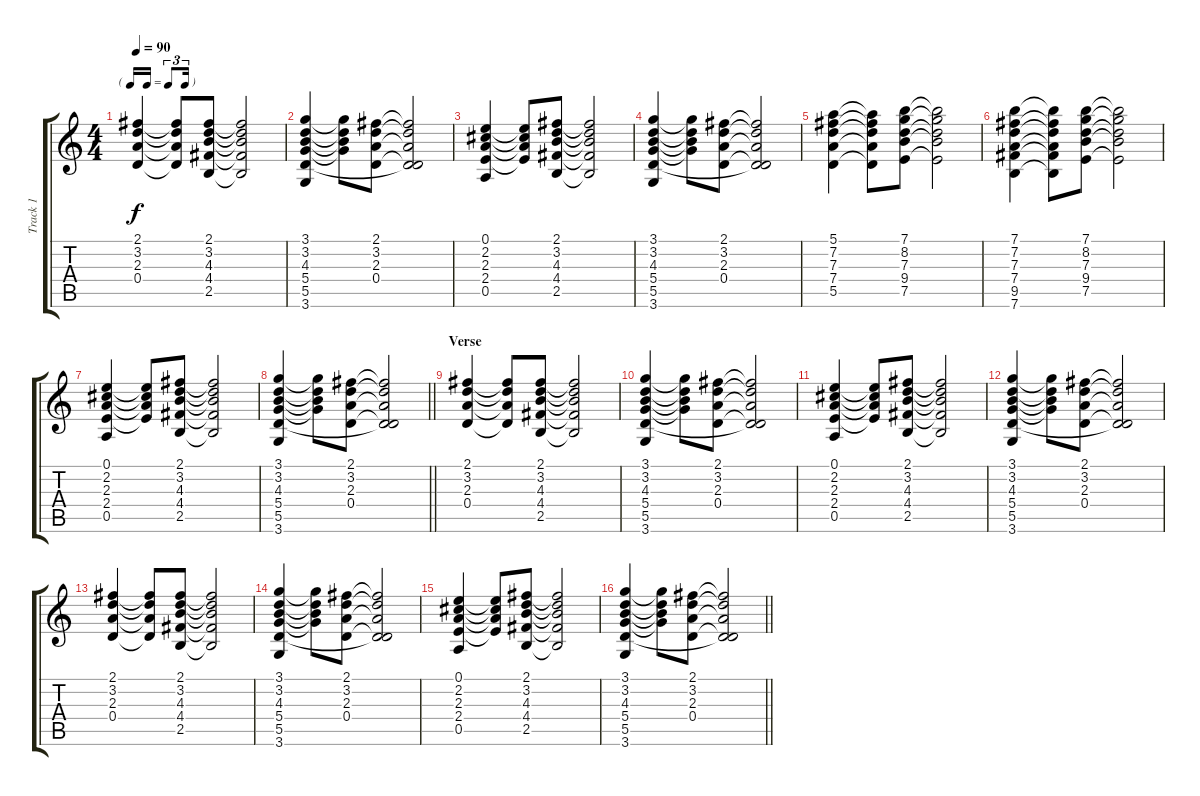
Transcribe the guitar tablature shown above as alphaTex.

\track ("Track 1" "Track 1") {instrument acousticguitarsteel}
\staff {score tabs}
\tuning (E4 B3 G3 D3 A2 E2) {hide}
\ts (4 4)
\tf triplet16th
\tempo 90
\clef g2
\ks c
(2.1 3.2 2.3 0.4).4{dy f} (2.1{t} 3.2{t} 2.3{t} 0.4{t}).8 (2.1 3.2 4.3 4.4 2.5).8 (2.1{t} 3.2{t} 4.3{t} 4.4{t} 2.5{t}).2 |
(3.1 3.2 4.3 5.4 5.5 3.6).4 (3.1{t} 3.2{t} 4.3{t} 5.4{t}).8 (2.1 3.2 2.3 0.4).8 (2.1{t} 3.2{t} 2.3{t} 0.4{t} 5.5{t}).2 |
(0.1 2.2 2.3 2.4 0.5).4 (0.1{t} 2.2{t} 2.3{t} 2.4{t}).8 (2.1 3.2 4.3 4.4 2.5).8 (2.1{t} 3.2{t} 4.3{t} 4.4{t} 2.5{t}).2 |
(3.1 3.2 4.3 5.4 5.5 3.6).4 (3.1{t} 3.2{t} 4.3{t} 5.4{t}).8 (2.1 3.2 2.3 0.4).8 (2.1{t} 3.2{t} 2.3{t} 0.4{t} 5.5{t}).2 |
(5.1 7.2 7.3 7.4 5.5).4 (5.1{t} 7.2{t} 7.3{t} 7.4{t} 5.5{t}).8 (7.1 8.2 7.3 9.4 7.5).8 (7.1{t} 8.2{t} 7.3{t} 9.4{t} 7.5{t}).2 |
(7.1 7.2 7.3 7.4 9.5 7.6).4 (7.1{t} 7.2{t} 7.3{t} 7.4{t} 9.5{t} 7.6{t}).8 (7.1 8.2 7.3 9.4 7.5).8 (7.1{t} 8.2{t} 7.3{t} 9.4{t} 7.5{t}).2 |
(0.1 2.2 2.3 2.4 0.5).4 (0.1{t} 2.2{t} 2.3{t} 2.4{t}).8 (2.1 3.2 4.3 4.4 2.5).8 (2.1{t} 3.2{t} 4.3{t} 4.4{t} 2.5{t}).2 |
\barLineRight lightlight
(3.1 3.2 4.3 5.4 5.5 3.6).4 (3.1{t} 3.2{t} 4.3{t} 5.4{t}).8 (2.1 3.2 2.3 0.4).8 (2.1{t} 3.2{t} 2.3{t} 0.4{t} 5.5{t}).2 |
\section ("" "Verse")
(2.1 3.2 2.3 0.4).4 (2.1{t} 3.2{t} 2.3{t} 0.4{t}).8 (2.1 3.2 4.3 4.4 2.5).8 (2.1{t} 3.2{t} 4.3{t} 4.4{t} 2.5{t}).2 |
(3.1 3.2 4.3 5.4 5.5 3.6).4 (3.1{t} 3.2{t} 4.3{t} 5.4{t}).8 (2.1 3.2 2.3 0.4).8 (2.1{t} 3.2{t} 2.3{t} 0.4{t} 5.5{t}).2 |
(0.1 2.2 2.3 2.4 0.5).4 (0.1{t} 2.2{t} 2.3{t} 2.4{t}).8 (2.1 3.2 4.3 4.4 2.5).8 (2.1{t} 3.2{t} 4.3{t} 4.4{t} 2.5{t}).2 |
(3.1 3.2 4.3 5.4 5.5 3.6).4 (3.1{t} 3.2{t} 4.3{t} 5.4{t}).8 (2.1 3.2 2.3 0.4).8 (2.1{t} 3.2{t} 2.3{t} 0.4{t} 5.5{t}).2 |
(2.1 3.2 2.3 0.4).4 (2.1{t} 3.2{t} 2.3{t} 0.4{t}).8 (2.1 3.2 4.3 4.4 2.5).8 (2.1{t} 3.2{t} 4.3{t} 4.4{t} 2.5{t}).2 |
(3.1 3.2 4.3 5.4 5.5 3.6).4 (3.1{t} 3.2{t} 4.3{t} 5.4{t}).8 (2.1 3.2 2.3 0.4).8 (2.1{t} 3.2{t} 2.3{t} 0.4{t} 5.5{t}).2 |
(0.1 2.2 2.3 2.4 0.5).4 (0.1{t} 2.2{t} 2.3{t} 2.4{t}).8 (2.1 3.2 4.3 4.4 2.5).8 (2.1{t} 3.2{t} 4.3{t} 4.4{t} 2.5{t}).2 |
\barLineRight lightlight
(3.1 3.2 4.3 5.4 5.5 3.6).4 (3.1{t} 3.2{t} 4.3{t} 5.4{t}).8 (2.1 3.2 2.3 0.4).8 (2.1{t} 3.2{t} 2.3{t} 0.4{t} 5.5{t}).2
